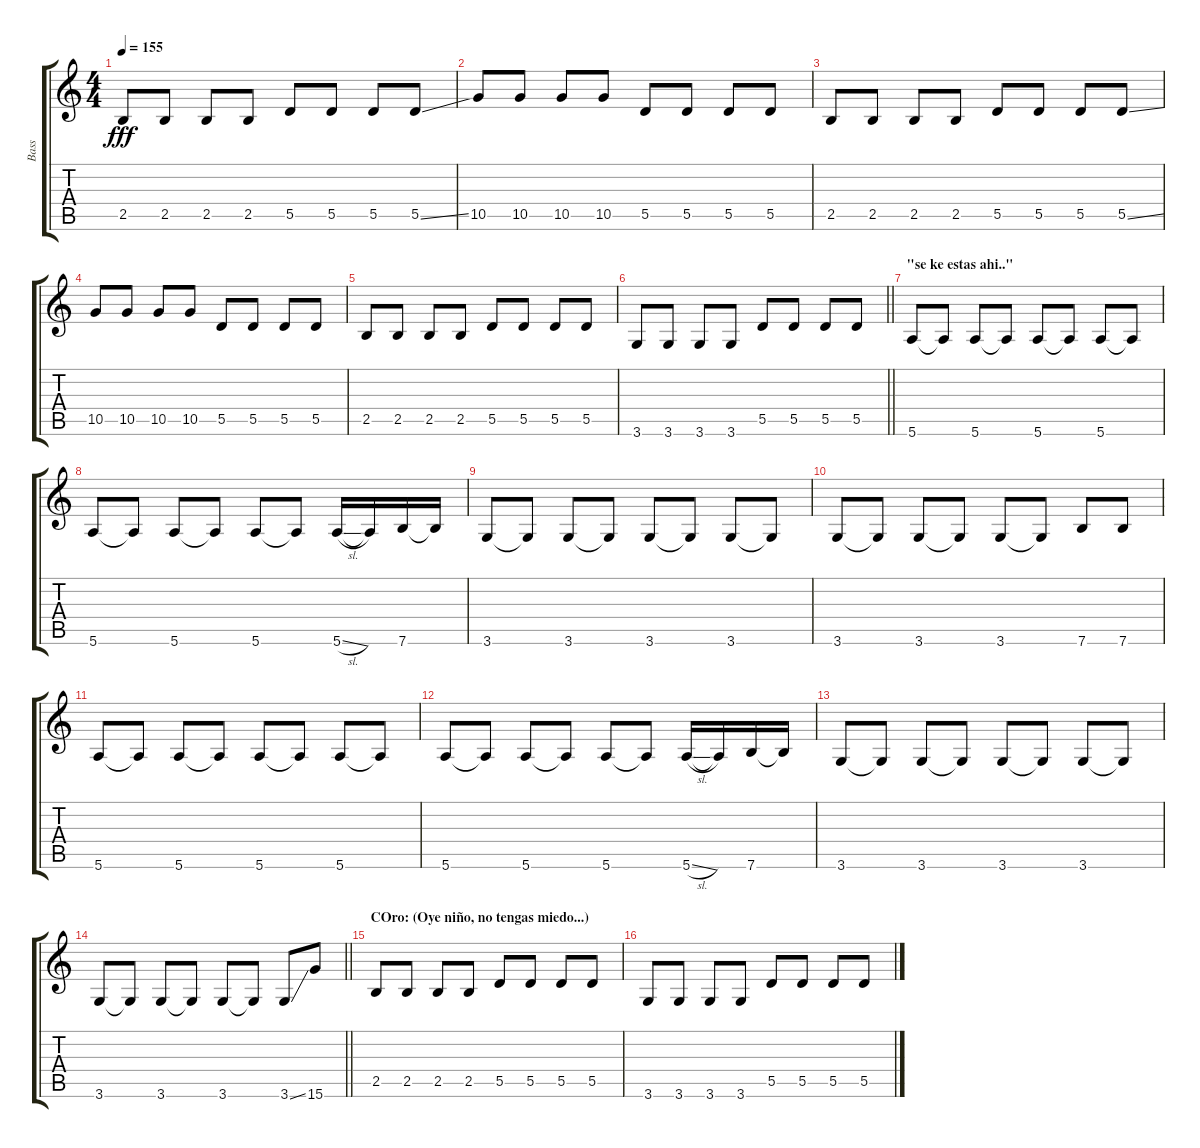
\track ("Bass" "Bass") {instrument electricbasspick}
\staff {score tabs}
\tuning (E4 B3 G3 D3 A2 E2) {hide}
\ts (4 4)
\tempo 155
\clef g2
\ks c
2.5.8{dy fff} 2.5.8 2.5.8 2.5.8 5.5.8 5.5.8 5.5.8 5.5{ss}.8 |
10.5.8 10.5.8 10.5.8 10.5.8 5.5.8 5.5.8 5.5.8 5.5.8 |
2.5.8 2.5.8 2.5.8 2.5.8 5.5.8 5.5.8 5.5.8 5.5{ss}.8 |
10.5.8 10.5.8 10.5.8 10.5.8 5.5.8 5.5.8 5.5.8 5.5.8 |
2.5.8 2.5.8 2.5.8 2.5.8 5.5.8 5.5.8 5.5.8 5.5.8 |
\barLineRight lightlight
3.6.8 3.6.8 3.6.8 3.6.8 5.5.8 5.5.8 5.5.8 5.5.8 |
\section ("" "\"se ke estas ahi..\"")
5.6.8 5.6{t}.8 5.6.8 5.6{t}.8 5.6.8 5.6{t}.8 5.6.8 5.6{t}.8 |
5.6.8 5.6{t}.8 5.6.8 5.6{t}.8 5.6.8 5.6{t}.8 5.6{sl}.16 5.6{t}.16 7.6.16 7.6{t}.16 |
3.6.8 3.6{t}.8 3.6.8 3.6{t}.8 3.6.8 3.6{t}.8 3.6.8 3.6{t}.8 |
3.6.8 3.6{t}.8 3.6.8 3.6{t}.8 3.6.8 3.6{t}.8 7.6.8 7.6.8 |
5.6.8 5.6{t}.8 5.6.8 5.6{t}.8 5.6.8 5.6{t}.8 5.6.8 5.6{t}.8 |
5.6.8 5.6{t}.8 5.6.8 5.6{t}.8 5.6.8 5.6{t}.8 5.6{sl}.16 5.6{t}.16 7.6.16 7.6{t}.16 |
3.6.8 3.6{t}.8 3.6.8 3.6{t}.8 3.6.8 3.6{t}.8 3.6.8 3.6{t}.8 |
\barLineRight lightlight
3.6.8 3.6{t}.8 3.6.8 3.6{t}.8 3.6.8 3.6{t}.8 3.6{ss}.8 15.6.8 |
\section ("" "COro: (Oye niño, no tengas miedo...)")
2.5.8 2.5.8 2.5.8 2.5.8 5.5.8 5.5.8 5.5.8 5.5.8 |
3.6.8 3.6.8 3.6.8 3.6.8 5.5.8 5.5.8 5.5.8 5.5.8
